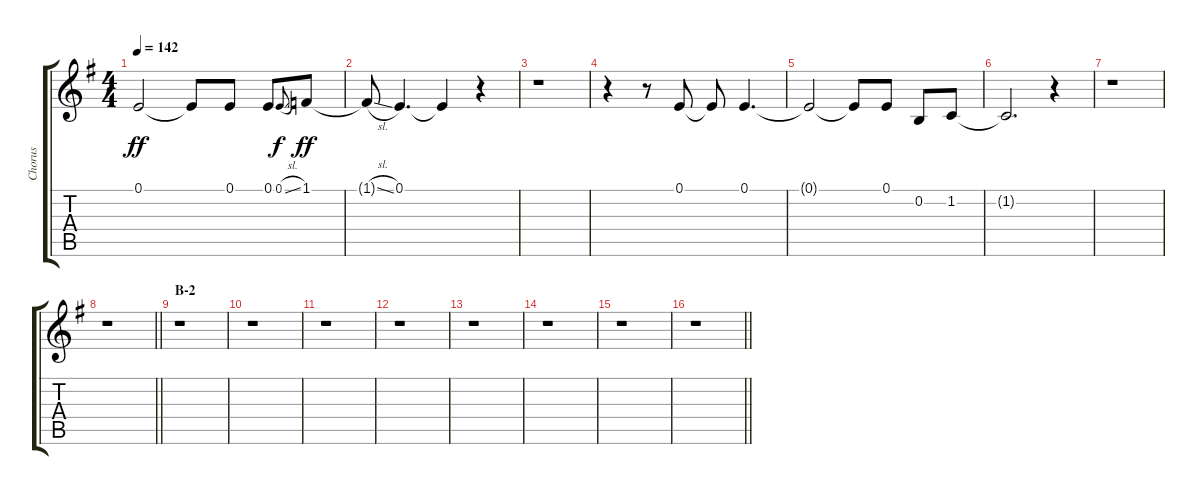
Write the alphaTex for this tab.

\track ("Chorus" "Chorus") {instrument voiceoohs}
\staff {score tabs}
\tuning (E4 B3 G3 D3 A2 E2) {hide}
\ts (4 4)
\tempo 142
\clef g2
\ks g
0.1{t}.2{dy ff} 0.1{t}.8 0.1.8 0.1.8 0.1{sl}.8{gr onbeat dy f} 1.1.8{dy ff} |
1.1{sl t}.8 0.1.4{d} 0.1{t}.4 r.4 |
r.1 |
r.4 r.8 0.1.8 0.1{t}.8 0.1.4{d} |
0.1{t}.2 0.1{t}.8 0.1.8 0.2.8 1.2.8 |
1.2{t}.2{d} r.4 |
r.1 |
\barLineRight lightlight
r.1 |
\section ("" "B-2")
r.1 |
r.1 |
r.1 |
r.1 |
r.1 |
r.1 |
r.1 |
\barLineRight lightlight
r.1
